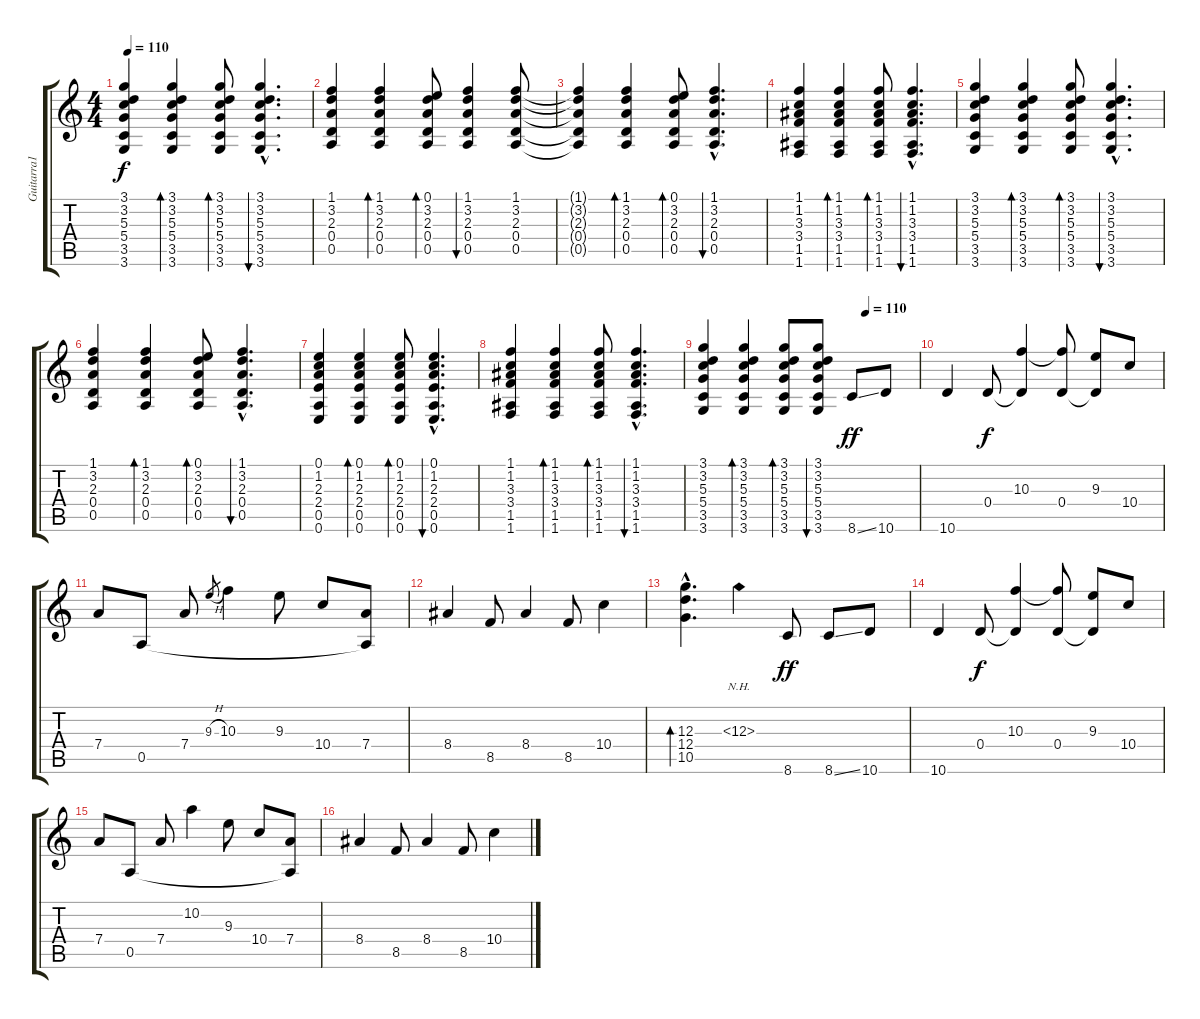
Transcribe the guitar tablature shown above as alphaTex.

\track ("Guitarra1" "Guitarra1") {instrument acousticguitarnylon}
\staff {score tabs}
\tuning (E4 B3 G3 D3 A2 E2) {hide}
\ts (4 4)
\tempo 110
\clef g2
\ks c
(3.1 3.2 5.3 5.4 3.5 3.6).4{dy f} (3.1 3.2 5.3 5.4 3.5 3.6).4{bd 60} (3.1 3.2 5.3 5.4 3.5 3.6).8{bd 60} (3.1{hac} 3.2{hac} 5.3{hac} 5.4{hac} 3.5{hac} 3.6{hac}).4{d bu 60} |
(1.1 3.2 2.3 0.4 0.5).4 (1.1 3.2 2.3 0.4 0.5).4{bd 60} (0.1 3.2 2.3 0.4 0.5).8{bd 60} (1.1 3.2 2.3 0.4 0.5).4{bu 60} (1.1 3.2 2.3 0.4 0.5).8 |
(1.1{t} 3.2{t} 2.3{t} 0.4{t} 0.5{t}).4 (1.1 3.2 2.3 0.4 0.5).4{bd 60} (0.1 3.2 2.3 0.4 0.5).8{bd 60} (1.1{hac} 3.2{hac} 2.3{hac} 0.4{hac} 0.5{hac}).4{d bu 60} |
(1.1 1.2 3.3 3.4 1.5 1.6).4 (1.1 1.2 3.3 3.4 1.5 1.6).4{bd 60} (1.1 1.2 3.3 3.4 1.5 1.6).8{bd 60} (1.1{hac} 1.2{hac} 3.3{hac} 3.4{hac} 1.5{hac} 1.6{hac}).4{d bu 60} |
(3.1 3.2 5.3 5.4 3.5 3.6).4 (3.1 3.2 5.3 5.4 3.5 3.6).4{bd 60} (3.1 3.2 5.3 5.4 3.5 3.6).8{bd 60} (3.1{hac} 3.2{hac} 5.3{hac} 5.4{hac} 3.5{hac} 3.6{hac}).4{d bu 60} |
(1.1 3.2 2.3 0.4 0.5).4 (1.1 3.2 2.3 0.4 0.5).4{bd 60} (0.1 3.2 2.3 0.4 0.5).8{bd 60} (1.1{hac} 3.2{hac} 2.3{hac} 0.4{hac} 0.5{hac}).4{d bu 60} |
(0.1 1.2 2.3 2.4 0.5 0.6).4 (0.1 1.2 2.3 2.4 0.5 0.6).4{bd 60} (0.1 1.2 2.3 2.4 0.5 0.6).8{bd 60} (0.1{hac} 1.2{hac} 2.3{hac} 2.4{hac} 0.5{hac} 0.6{hac}).4{d bu 60} |
(1.1 1.2 3.3 3.4 1.5 1.6).4 (1.1 1.2 3.3 3.4 1.5 1.6).4{bd 60} (1.1 1.2 3.3 3.4 1.5 1.6).8{bd 60} (1.1{hac} 1.2{hac} 3.3{hac} 3.4{hac} 1.5{hac} 1.6{hac}).4{d bu 60} |
\tempo (110 0.75)
(3.1 3.2 5.3 5.4 3.5 3.6).4 (3.1 3.2 5.3 5.4 3.5 3.6).4{bd 60} (3.1 3.2 5.3 5.4 3.5 3.6).8{bd 60} (3.1 3.2 5.3 5.4 3.5 3.6).8{bu 60} 8.6{ss}.8{dy ff volume 13} 10.6.8 |
10.6.4 0.4.8{dy f} (10.3 0.4{t}).4 (10.3{t} 0.4).8 (9.3 0.4{t}).8 10.4.8 |
7.4.8 0.5.8 7.4.8 9.3{h}.8{gr} 10.3.4 9.3.8 10.4.8 (7.4 0.5{t}).8 |
8.4.4 8.5.8 8.4.4 8.5.8 10.4.4 |
(12.3{hac} 12.4{hac} 10.5{hac}).4{d bd 240} 12.3{nh}.4 8.6.8{dy ff} 8.6{ss}.8 10.6.8 |
10.6.4 0.4.8{dy f} (10.3 0.4{t}).4 (10.3{t} 0.4).8 (9.3 0.4{t}).8 10.4.8 |
7.4.8 0.5.8 7.4.8 10.2.4 9.3.8 10.4.8 (7.4 0.5{t}).8 |
8.4.4 8.5.8 8.4.4 8.5.8 10.4.4
